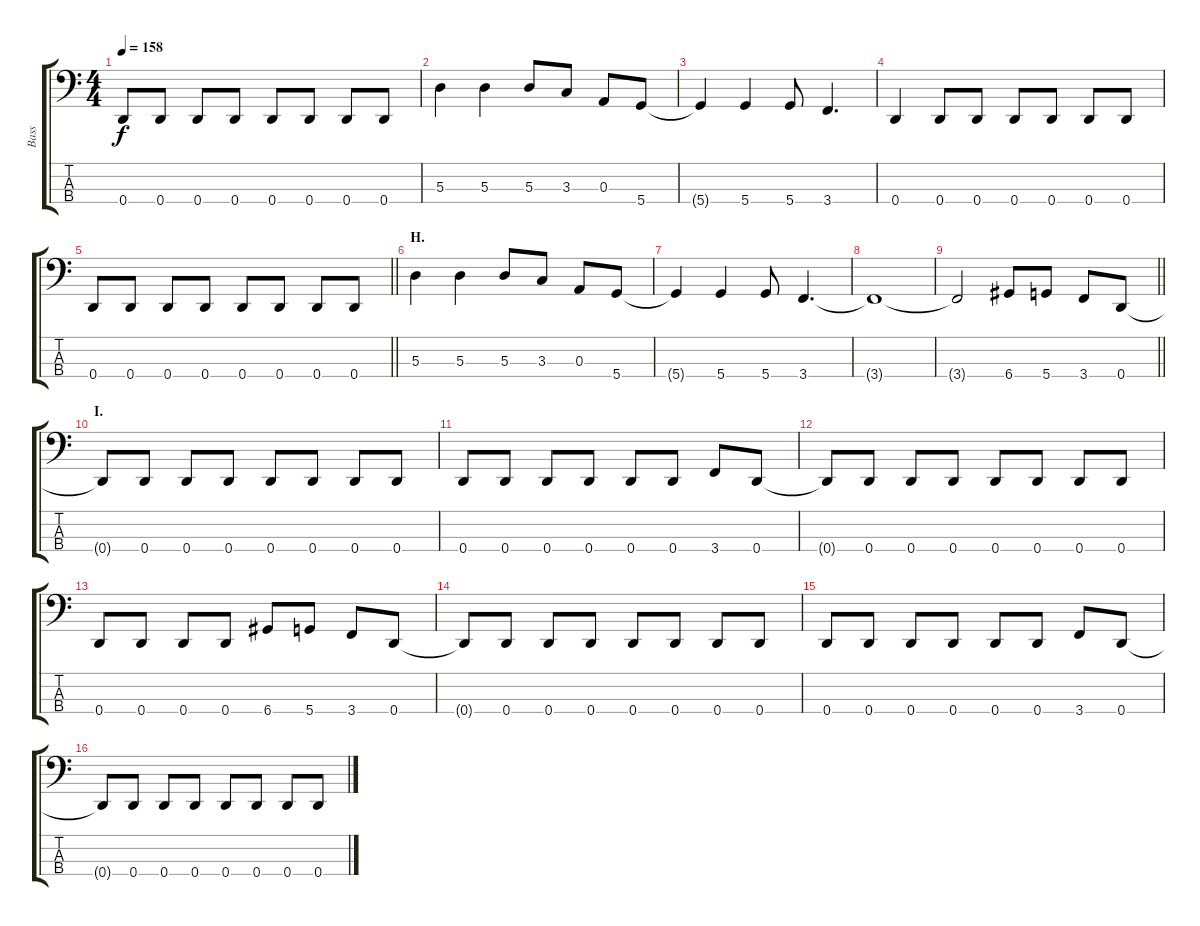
\track ("Bass" "Bass") {instrument electricbasspick}
\staff {score tabs}
\tuning (G2 D2 A1 D1) {hide}
\ts (4 4)
\tempo 158
\clef f4
\ks c
0.4.8{dy f} 0.4.8 0.4.8 0.4.8 0.4.8 0.4.8 0.4.8 0.4.8 |
5.3.4 5.3.4 5.3.8 3.3.8 0.3.8 5.4.8 |
5.4{t}.4 5.4.4 5.4.8 3.4.4{d} |
0.4.4 0.4.8 0.4.8 0.4.8 0.4.8 0.4.8 0.4.8 |
\barLineRight lightlight
0.4.8 0.4.8 0.4.8 0.4.8 0.4.8 0.4.8 0.4.8 0.4.8 |
\section ("" "H.")
5.3.4 5.3.4 5.3.8 3.3.8 0.3.8 5.4.8 |
5.4{t}.4 5.4.4 5.4.8 3.4.4{d} |
3.4{t}.1 |
\barLineRight lightlight
3.4{t}.2 6.4.8 5.4.8 3.4.8 0.4.8 |
\section ("" "I.")
0.4{t}.8 0.4.8 0.4.8 0.4.8 0.4.8 0.4.8 0.4.8 0.4.8 |
0.4.8 0.4.8 0.4.8 0.4.8 0.4.8 0.4.8 3.4.8 0.4.8 |
0.4{t}.8 0.4.8 0.4.8 0.4.8 0.4.8 0.4.8 0.4.8 0.4.8 |
0.4.8 0.4.8 0.4.8 0.4.8 6.4.8 5.4.8 3.4.8 0.4.8 |
0.4{t}.8 0.4.8 0.4.8 0.4.8 0.4.8 0.4.8 0.4.8 0.4.8 |
0.4.8 0.4.8 0.4.8 0.4.8 0.4.8 0.4.8 3.4.8 0.4.8 |
0.4{t}.8 0.4.8 0.4.8 0.4.8 0.4.8 0.4.8 0.4.8 0.4.8
